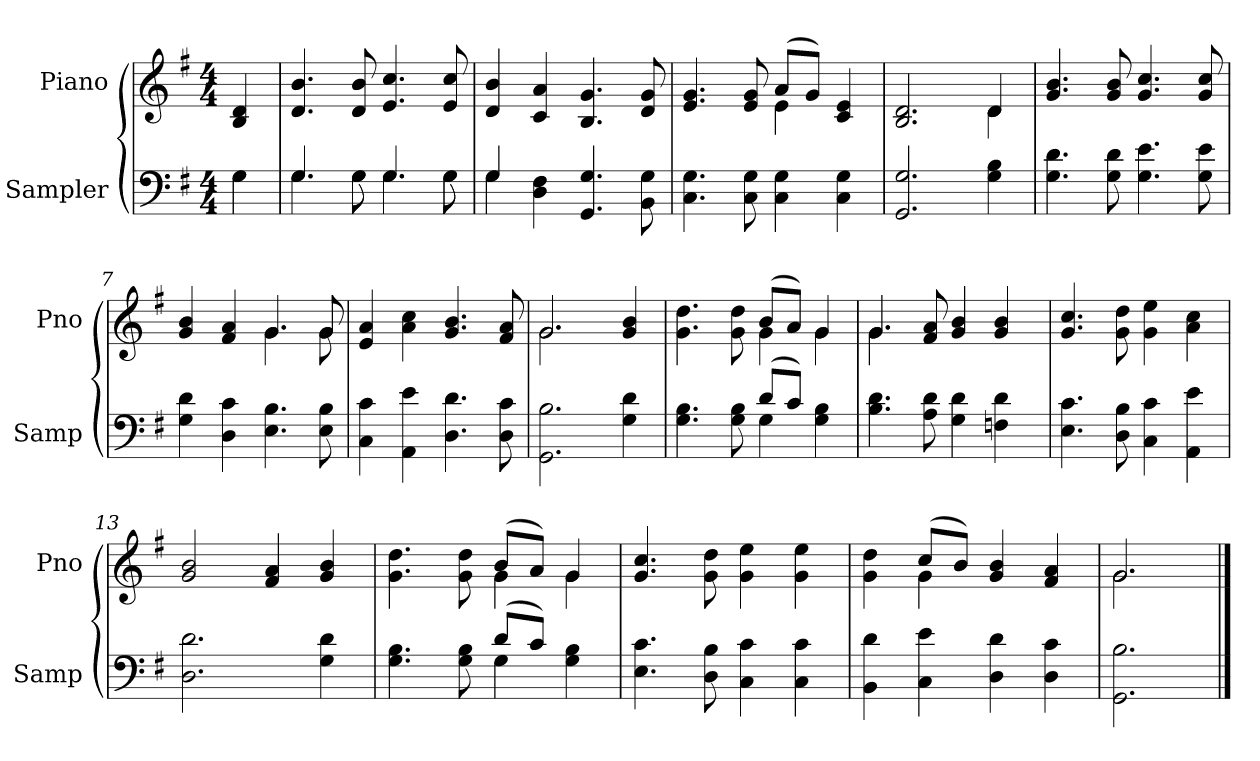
**kern	**kern
*part2	*part1
*staff2	*staff1
*I"Sampler	*I"Piano
*I'Samp	*I'Pno
*clefF4	*clefG2
*k[f#]	*k[f#]
*G:	*G:
*M4/4	*M4/4
=1	=1
*^	*
4G\	4G	4B 4d
=2	=2	=2
4.G/	4.G	4.d 4.b
8G\	8G	8d 8b
4.G/	4.G	4.e 4.cc
8G\	8G	8e 8cc
=3	=3	=3
4G/	4G	4d 4b
4D 4F#	2.ryy	4c 4a
4.GG 4.G	.	4.B 4.g
8BB 8G	.	8d 8g
*v	*v	*
=4	=4
*	*^
4.C 4.G	4.e 4.g	2ryy
8C 8G	8e 8g	.
4C 4G	(8a/L	4e
.	8g/J)	.
4C 4G	4c 4e	4ryy
=5	=5	=5
2.GG 2.G	2.B 2.d	2.ryy
4G 4B	4d/	4d
*	*v	*v
=6	=6
4.G 4.d	4.g 4.b
8G 8d	8g 8b
4.G 4.e	4.g 4.cc
8G 8e	8g 8cc
=7	=7
*	*^
4G 4d	4g 4b	2ryy
4D 4c	4f# 4a	.
4.E 4.B	4.g/	4.g
8E 8B	8g/	8g
*	*v	*v
=8	=8
4C 4c	4e 4a
4AA 4e	4a 4cc
4.D 4.d	4.g 4.b
8D 8c	8f# 8a
=9	=9
*	*^
2.GG 2.B	2.g/	2.g
4G 4d	4g 4b	4ryy
=10	=10	=10
*^	*	*
4.G 4.B	2ryy	4.g 4.dd	2ryy
8G 8B	.	8g 8dd	.
(8d/L	4G	(8b/L	4g
8c/J)	.	8a/J)	.
4G 4B	4ryy	4g/	4g
*v	*v	*	*
=11	=11	=11
4.B 4.d	4.g/	4.g
8A 8d	8f# 8a	2ryy
4G 4d	4g 4b	.
4Fn 4d	4g 4b	.
.	.	8ryy
*	*v	*v
=12	=12
4.E 4.c	4.g 4.cc
8D 8B	8g 8dd
4C 4c	4g 4ee
4AA 4e	4a 4cc
=13	=13
2.D 2.d	2g 2b
.	4f# 4a
4G 4d	4g 4b
=14	=14
*^	*^
4.G 4.B	2ryy	4.g 4.dd	2ryy
8G 8B	.	8g 8dd	.
(8d/L	4G	(8b/L	4g
8c/J)	.	8a/J)	.
4G 4B	4ryy	4g/	4g
*v	*v	*	*
*	*v	*v
=15	=15
4.E 4.c	4.g 4.cc
8D 8B	8g 8dd
4C 4c	4g 4ee
4C 4c	4g 4ee
=16	=16
*	*^
4BB 4d	4g 4dd	4ryy
4C 4e	(8cc/L	4g
.	8b/J)	.
4D 4d	4g 4b	2ryy
4D 4c	4f# 4a	.
=17	=17	=17
2.GG 2.B	2.g/	2.g
*	*v	*v
==	==
*-	*-
